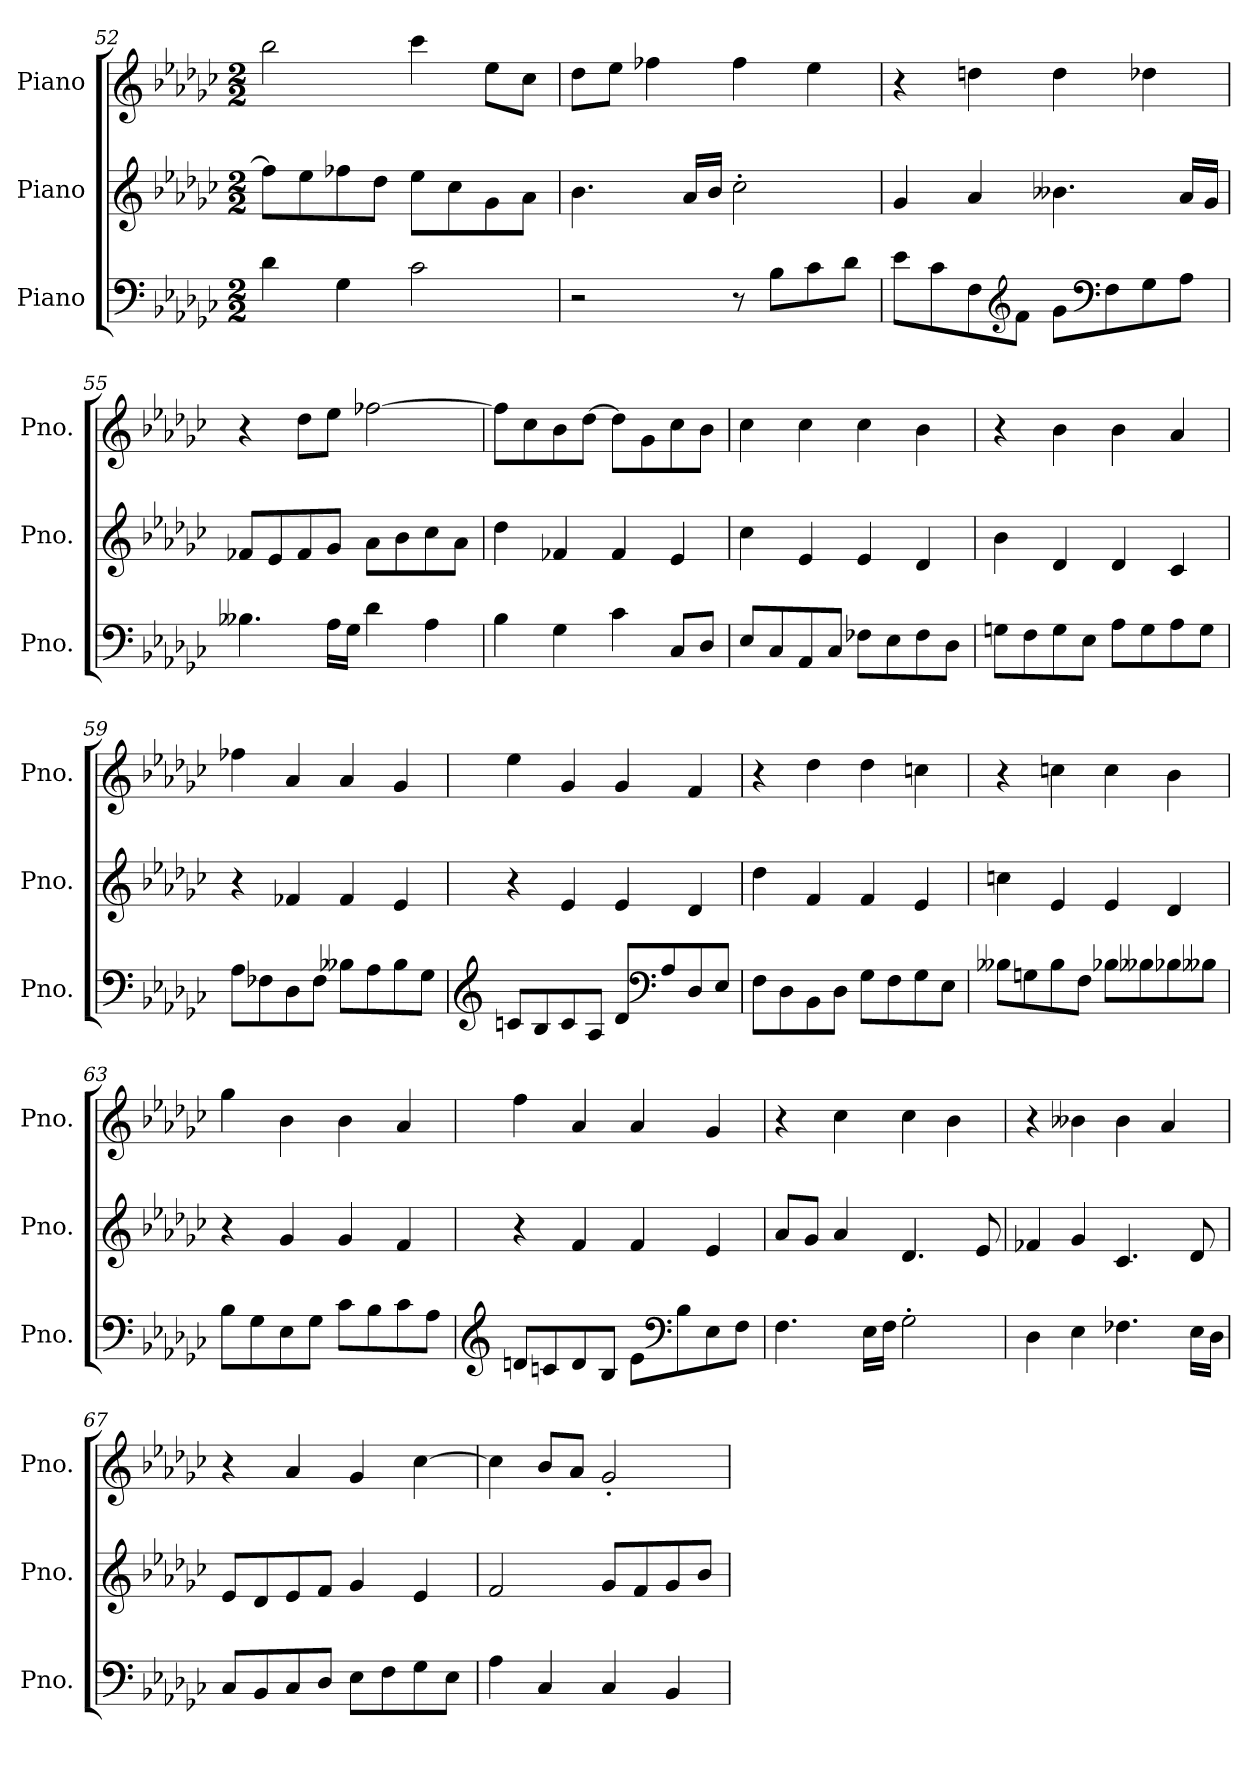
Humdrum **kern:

**kern	**kern	**kern
*part3	*part2	*part1
*staff3	*staff2	*staff1
*I"Piano	*I"Piano	*I"Piano
*I'Pno.	*I'Pno.	*I'Pno.
*clefF4	*clefG2	*clefG2
*k[b-e-a-d-g-c-]	*k[b-e-a-d-g-c-]	*k[b-e-a-d-g-c-]
*M2/2	*M2/2	*M2/2
=52	=52	=52
4d-\	8ff-\L]	2bb-\
.	8ee-\	.
4G-\	8ff-X\	.
.	8dd-\J	.
2c-\	8ee-\L	4ccc-\
.	8cc-\	.
.	8g-\	8ee-\L
.	8a-\J	8cc-\J
=53	=53	=53
2r	4.b-\	8dd-\L
.	.	8ee-\J
.	.	4ff-X\
.	16a-/LL	.
.	16b-/JJ	.
8r	2cc-'\	4ff-\
8B-\L	.	.
8c-\	.	4ee-\
8d-\J	.	.
!!LO:LB:g=z
=54	=54	=54
8e-\L	4g-/	4r
8c-\	.	.
8F\	4a-/	4ddn\
*clefG2	*	*
8f\J	.	.
8g-\L	4.b--X\	4dd\
*clefF4	*	*
8F\	.	.
8G-\	.	4dd-X\
8A-\J	16a-/LL	.
.	16g-/JJ	.
=55	=55	=55
4.B--X\	8f-X/L	4r
.	8e-/	.
.	8f-/	8dd-\L
16A-\LL	8g-/J	8ee-\J
16G-\JJ	.	.
4d-\	8a-\L	[2ff-X\
.	8b-\	.
4A-\	8cc-\	.
.	8a-\J	.
=56	=56	=56
4B-\	4dd-\	8ff-\L]
.	.	8cc-\
4G-\	4f-X/	8b-\
.	.	[8dd-\J
4c-\	4f-/	8dd-\L]
.	.	8g-\
8C-/L	4e-/	8cc-\
8D-/J	.	8b-\J
=57	=57	=57
8E-/L	4cc-\	4cc-\
8C-/	.	.
8AA-/	4e-/	4cc-\
8C-/J	.	.
8F-X\L	4e-/	4cc-\
8E-\	.	.
8F-\	4d-/	4b-\
8D-\J	.	.
!!LO:LB:g=z
=58	=58	=58
8Gn\L	4b-\	4r
8F\	.	.
8G\	4d-/	4b-\
8E-\J	.	.
8A-\L	4d-/	4b-\
8G\	.	.
8A-\	4c-/	4a-/
8G\J	.	.
=59	=59	=59
8A-\L	4r	4ff-X\
8F-X\	.	.
8D-\	4f-X/	4a-/
8F-\J	.	.
8B--X\L	4f-/	4a-/
8A-\	.	.
8B--\	4e-/	4g-/
8G-\J	.	.
=60	=60	=60
*clefG2	*	*
8cn/L	4r	4ee-\
8B-/	.	.
8c/	4e-/	4g-/
8A-/J	.	.
8d-/L	4e-/	4g-/
*clefF4	*	*
8A-/	.	.
8D-/	4d-/	4f/
8E-/J	.	.
=61	=61	=61
8F\L	4dd-\	4r
8D-\	.	.
8BB-\	4f/	4dd-\
8D-\J	.	.
8G-\L	4f/	4dd-\
8F\	.	.
8G-\	4e-/	4ccn\
8E-\J	.	.
!!LO:LB:g=z
=62	=62	=62
8B--X\L	4ccn\	4r
8Gn\	.	.
8B--\	4e-/	4ccn\
8F\J	.	.
8B-X\L	4e-/	4cc\
8B--X\	.	.
8B-X\	4d-/	4b-\
8B--X\J	.	.
=63	=63	=63
8B-\L	4r	4gg-\
8G-\	.	.
8E-\	4g-/	4b-\
8G-\J	.	.
8c-\L	4g-/	4b-\
8B-\	.	.
8c-\	4f/	4a-/
8A-\J	.	.
=64	=64	=64
*clefG2	*	*
8dn/L	4r	4ff\
8cn/	.	.
8d/	4f/	4a-/
8B-/J	.	.
8e-\L	4f/	4a-/
*clefF4	*	*
8B-\	.	.
8E-\	4e-/	4g-/
8F\J	.	.
=65	=65	=65
4.F\	8a-/L	4r
.	8g-/J	.
.	4a-/	4cc-\
16E-\LL	.	.
16F\JJ	.	.
2G-'\	4.d-/	4cc-\
.	.	4b-\
.	8e-/	.
!!LO:PB:g=z
=66	=66	=66
4D-\	4f-X/	4r
4E-\	4g-/	4b--X\
4.F-X\	4.c-/	4b--\
.	.	4a-/
16E-\LL	8d-/	.
16D-\JJ	.	.
=67	=67	=67
8C-/L	8e-/L	4r
8BB-/	8d-/	.
8C-/	8e-/	4a-/
8D-/J	8f/J	.
8E-\L	4g-/	4g-/
8F\	.	.
8G-\	4e-/	[4cc-\
8E-\J	.	.
=68	=68	=68
4A-\	2f/	4cc-\]
4C-/	.	8b-/L
.	.	8a-/J
4C-/	8g-/L	2g-'/
.	8f/	.
4BB-/	8g-/	.
.	8b-/J	.
=	=	=
*-	*-	*-
